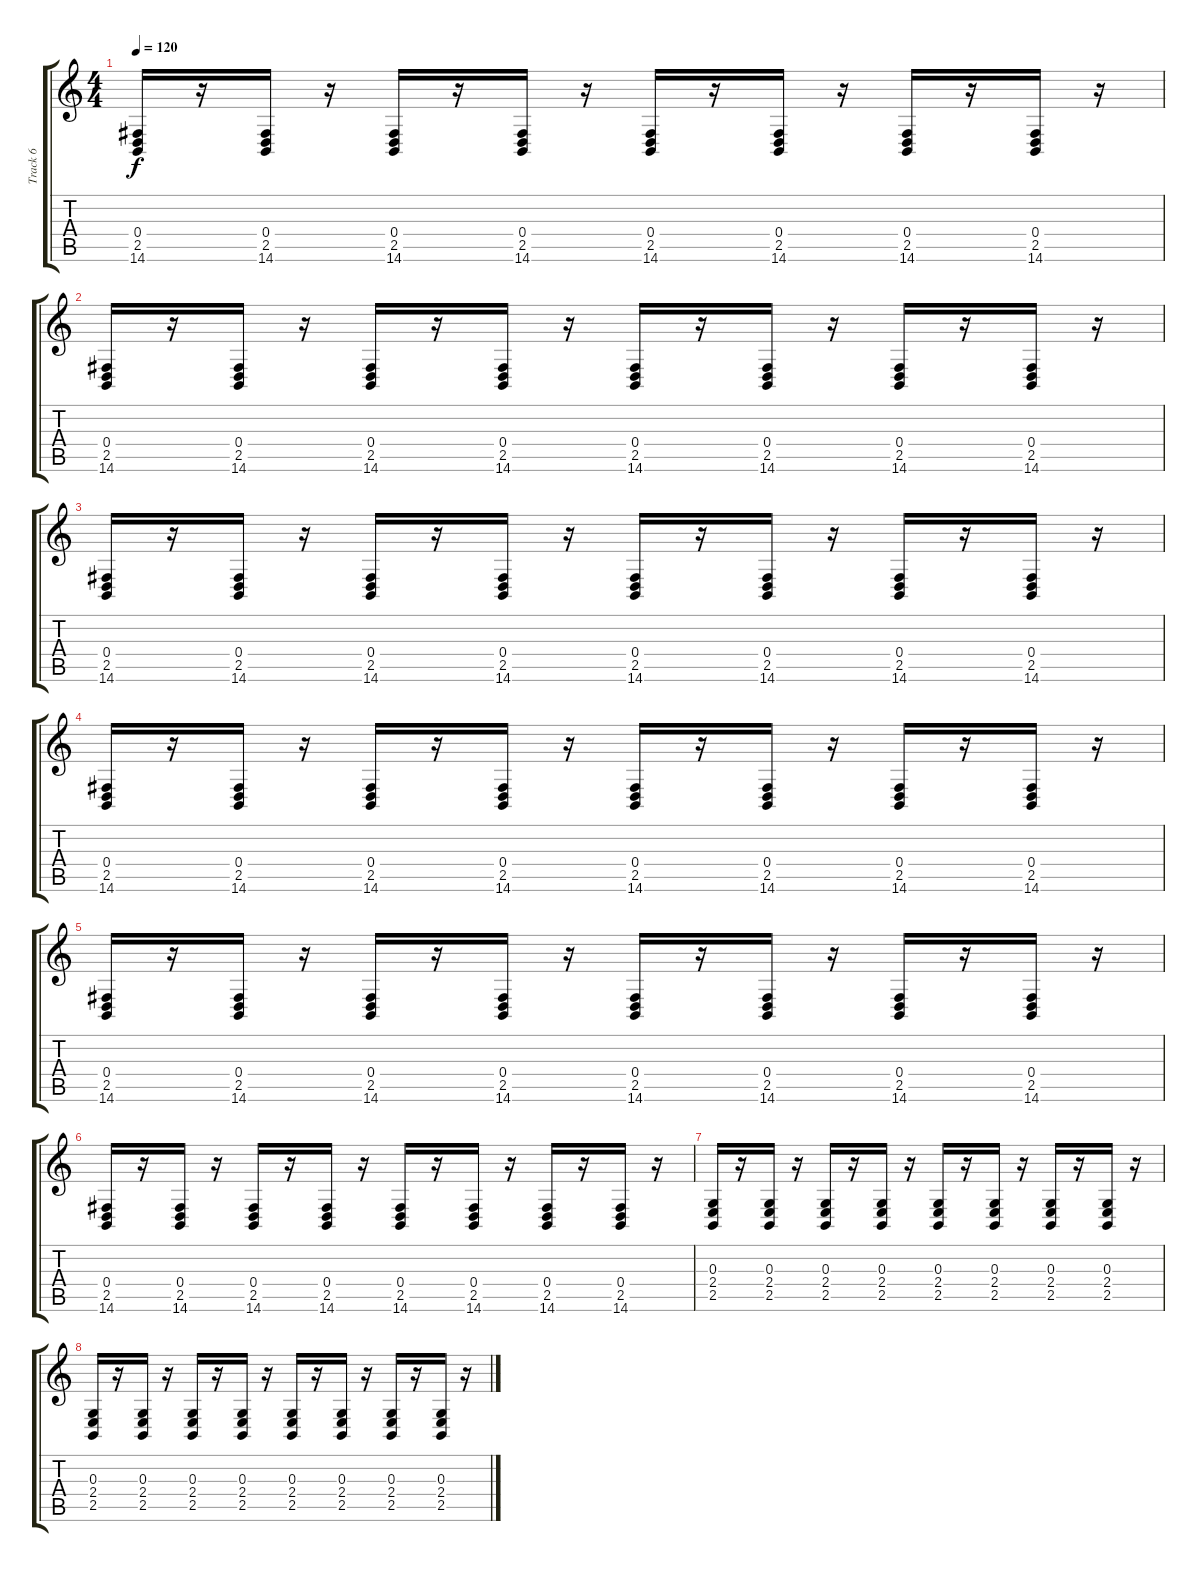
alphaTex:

\track ("Track 6" "Track 6") {instrument stringensemble1}
\staff {score tabs}
\tuning (E4 B3 G3 D3 A2 E2) {hide}
\ts (4 4)
\tempo 120
\clef g2
\ks c
(0.4 2.5 14.6).16{dy f} r.16 (0.4 2.5 14.6).16 r.16 (0.4 2.5 14.6).16 r.16 (0.4 2.5 14.6).16 r.16 (0.4 2.5 14.6).16 r.16 (0.4 2.5 14.6).16 r.16 (0.4 2.5 14.6).16 r.16 (0.4 2.5 14.6).16 r.16 |
(0.4 2.5 14.6).16 r.16 (0.4 2.5 14.6).16 r.16 (0.4 2.5 14.6).16 r.16 (0.4 2.5 14.6).16 r.16 (0.4 2.5 14.6).16 r.16 (0.4 2.5 14.6).16 r.16 (0.4 2.5 14.6).16 r.16 (0.4 2.5 14.6).16 r.16 |
(0.4 2.5 14.6).16 r.16 (0.4 2.5 14.6).16 r.16 (0.4 2.5 14.6).16 r.16 (0.4 2.5 14.6).16 r.16 (0.4 2.5 14.6).16 r.16 (0.4 2.5 14.6).16 r.16 (0.4 2.5 14.6).16 r.16 (0.4 2.5 14.6).16 r.16 |
(0.4 2.5 14.6).16 r.16 (0.4 2.5 14.6).16 r.16 (0.4 2.5 14.6).16 r.16 (0.4 2.5 14.6).16 r.16 (0.4 2.5 14.6).16 r.16 (0.4 2.5 14.6).16 r.16 (0.4 2.5 14.6).16 r.16 (0.4 2.5 14.6).16 r.16 |
(0.4 2.5 14.6).16 r.16 (0.4 2.5 14.6).16 r.16 (0.4 2.5 14.6).16 r.16 (0.4 2.5 14.6).16 r.16 (0.4 2.5 14.6).16 r.16 (0.4 2.5 14.6).16 r.16 (0.4 2.5 14.6).16 r.16 (0.4 2.5 14.6).16 r.16 |
(0.4 2.5 14.6).16 r.16 (0.4 2.5 14.6).16 r.16 (0.4 2.5 14.6).16 r.16 (0.4 2.5 14.6).16 r.16 (0.4 2.5 14.6).16 r.16 (0.4 2.5 14.6).16 r.16 (0.4 2.5 14.6).16 r.16 (0.4 2.5 14.6).16 r.16 |
(0.3 2.4 2.5).16 r.16 (0.3 2.4 2.5).16 r.16 (0.3 2.4 2.5).16 r.16 (0.3 2.4 2.5).16 r.16 (0.3 2.4 2.5).16 r.16 (0.3 2.4 2.5).16 r.16 (0.3 2.4 2.5).16 r.16 (0.3 2.4 2.5).16 r.16 |
(0.3 2.4 2.5).16 r.16 (0.3 2.4 2.5).16 r.16 (0.3 2.4 2.5).16 r.16 (0.3 2.4 2.5).16 r.16 (0.3 2.4 2.5).16 r.16 (0.3 2.4 2.5).16 r.16 (0.3 2.4 2.5).16 r.16 (0.3 2.4 2.5).16 r.16
